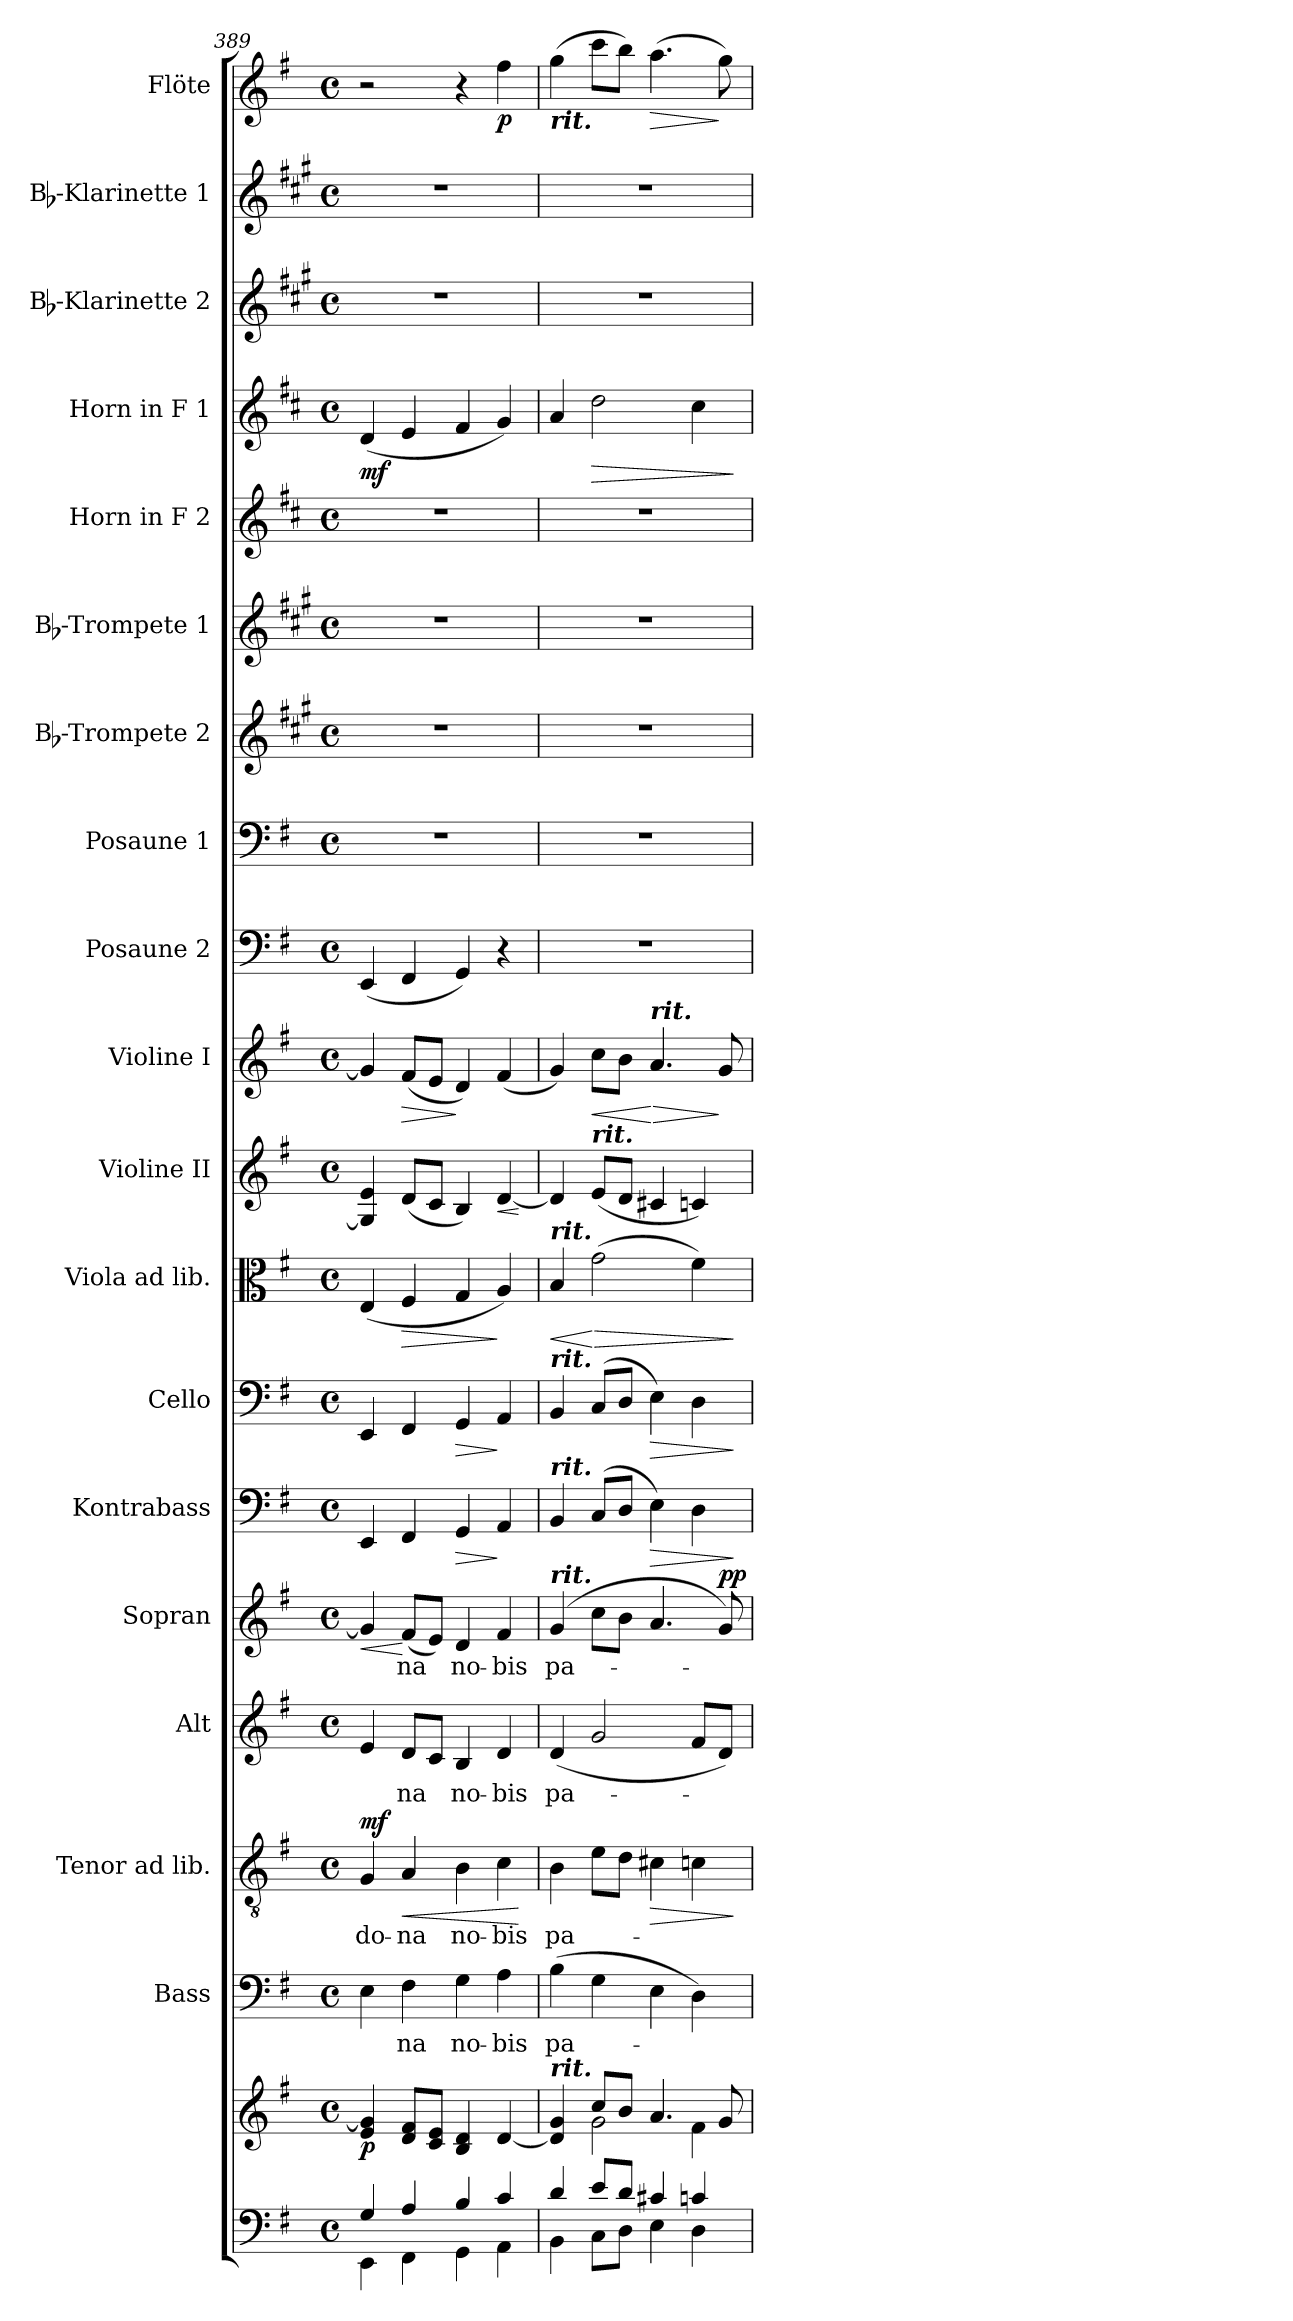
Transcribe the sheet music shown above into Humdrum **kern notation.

**kern	**kern	**dynam	**kern	**text	**kern	**text	**dynam	**kern	**text	**kern	**text	**dynam	**kern	**dynam	**kern	**dynam	**kern	**dynam	**kern	**dynam	**kern	**dynam	**kern	**kern	**kern	**kern	**kern	**kern	**dynam	**kern	**kern	**kern	**dynam
*part19	*part19	*part19	*part18	*part18	*part17	*part17	*part17	*part16	*part16	*part15	*part15	*part15	*part14	*part14	*part13	*part13	*part12	*part12	*part11	*part11	*part10	*part10	*part9	*part8	*part7	*part6	*part5	*part4	*part4	*part3	*part2	*part1	*part1
*staff20	*staff19	*staff19/20	*staff18	*staff18	*staff17	*staff17	*staff17	*staff16	*staff16	*staff15	*staff15	*staff15	*staff14	*staff14	*staff13	*staff13	*staff12	*staff12	*staff11	*staff11	*staff10	*staff10	*staff9	*staff8	*staff7	*staff6	*staff5	*staff4	*staff4	*staff3	*staff2	*staff1	*staff1
*	*	*	*I"Bass	*	*I"Tenor ad lib.	*	*	*I"Alt	*	*I"Sopran	*	*	*I"Kontrabass	*	*I"Cello	*	*I"Viola ad lib.	*	*I"Violine II	*	*I"Violine I	*	*I"Posaune 2	*I"Posaune 1	*I"Bb-Trompete 2	*I"Bb-Trompete 1	*I"Horn in F 2	*I"Horn in F 1	*	*I"Bb-Klarinette 2	*I"Bb-Klarinette 1	*I"Flöte	*
*	*	*	*I'B.	*	*I'T.	*	*	*I'A.	*	*I'S.	*	*	*I'Kb.	*	*	*	*I'Vla.	*	*I'Vl. II	*	*I'Vl. I	*	*I'Pos. 2	*I'Pos. 1	*I'Bb Trp. 2	*I'Bb Trp. 1	*	*	*	*I'Bb Kl. 2	*I'Bb Kl. 1	*I'Fl.	*
*clefF4	*clefG2	*	*clefF4	*	*clefGv2	*	*	*clefG2	*	*clefG2	*	*	*clefF4	*	*clefF4	*	*clefC3	*	*clefG2	*	*clefG2	*	*clefF4	*clefF4	*clefG2	*clefG2	*clefG2	*clefG2	*	*clefG2	*clefG2	*clefG2	*
*	*	*	*	*	*	*	*	*	*	*	*	*	*ITrd7c12	*	*	*	*	*	*	*	*	*	*	*	*ITrd1c2	*ITrd1c2	*ITrd4c7	*ITrd4c7	*	*ITrd1c2	*ITrd1c2	*	*
*k[f#]	*k[f#]	*	*k[f#]	*	*k[f#]	*	*	*k[f#]	*	*k[f#]	*	*	*k[f#]	*	*k[f#]	*	*k[f#]	*	*k[f#]	*	*k[f#]	*	*k[f#]	*k[f#]	*k[f#]	*k[f#]	*k[f#]	*k[f#]	*	*k[f#]	*k[f#]	*k[f#]	*
*G:	*G:	*	*G:	*	*G:	*	*	*G:	*	*G:	*	*	*G:	*	*G:	*	*G:	*	*G:	*	*G:	*	*G:	*G:	*G:	*G:	*G:	*G:	*	*G:	*G:	*G:	*
*M4/4	*M4/4	*	*M4/4	*	*M4/4	*	*	*M4/4	*	*M4/4	*	*	*M4/4	*	*M4/4	*	*M4/4	*	*M4/4	*	*M4/4	*	*M4/4	*M4/4	*M4/4	*M4/4	*M4/4	*M4/4	*	*M4/4	*M4/4	*M4/4	*
*met(c)	*met(c)	*	*met(c)	*	*met(c)	*	*	*met(c)	*	*met(c)	*	*	*met(c)	*	*met(c)	*	*met(c)	*	*met(c)	*	*met(c)	*	*met(c)	*met(c)	*met(c)	*met(c)	*met(c)	*met(c)	*	*met(c)	*met(c)	*met(c)	*
=389	=389	=389	=389	=389	=389	=389	=389	=389	=389	=389	=389	=389	=389	=389	=389	=389	=389	=389	=389	=389	=389	=389	=389	=389	=389	=389	=389	=389	=389	=389	=389	=389	=389
*^	*	*	*	*	*	*	*	*	*	*	*	*	*	*	*	*	*	*	*	*	*	*	*	*	*	*	*	*	*	*	*	*	*
!	!	!	!LO:DY:b	!	!	!	!LO:LY:b	!LO:DY:a	!	!	!	!	!LO:HP:b	!	!	!	!	!	!	!	!	!	!	!	!	!	!	!	!	!LO:DY:b	!	!	!	!
4G/	4EE\	4e/ 4g/]	p	4E\	.	4G/	do-	mf	4e/	.	4g/]	.	<	4EEE/	.	4EE/	.	(<4E/	.	4G/] 4e/	.	4g/]	.	(<4EE/	1r	1r	1r	1r	(<4G/	mf	1r	1r	2r	.
!	!	!	!	!	!LO:LY:b	!	!LO:LY:b	!LO:HP:b	!	!LO:LY:b	!	!LO:LY:b	!	!	!	!	!	!	!LO:HP:b	!	!	!	!LO:HP:b	!	!	!	!	!	!	!	!	!	!	!
4A/	4FF#\	8d/ 8f#/L	.	4F#\	-na	4A/	-na	<	8d/L	-na	(<8f#/L	-na	[	4FFF#/	.	4FF#/	.	4F#/	>	(<8d/L	.	(<8f#/L	>	4FF#/	.	.	.	.	4A/	.	.	.	.	.
.	.	8c/ 8e/J	.	.	.	.	.	.	8c/J	.	8e/J)	.	.	.	.	.	.	.	.	8c/J	.	8e/J	.	.	.	.	.	.	.	.	.	.	.	.
!	!	!	!	!	!LO:LY:b	!	!LO:LY:b	!	!	!LO:LY:b	!	!LO:LY:b	!	!	!LO:HP:b	!	!LO:HP:b	!	!	!	!	!	!	!	!	!	!	!	!	!	!	!	!	!
4B/	4GG\	4B/ 4d/	.	4G\	no-	4B\	no-	.	4B/	no-	4d/	no-	.	4GGG/	>	4GG/	>	4G/	.	4B/)	.	4d/)	]	4GG/)	.	.	.	.	4B/	.	.	.	4r	.
!	!	!	!	!	!LO:LY:b	!	!LO:LY:b	!	!	!LO:LY:b	!	!LO:LY:b	!	!	!	!	!	!	!	!	!LO:HP:b	!	!	!	!	!	!	!	!	!	!	!	!	!LO:DY:b
4c/	4AA\	[4d/	.	4A\	-bis	4c\	-bis	.	4d/	-bis	4f#/	-bis	.	4AAA/	]	4AA/	]	4A/)	]	[4d/	<	(<4f#/	.	4r	.	.	.	.	4c/)	.	.	.	4ff#\	p
*v	*v	*	*	*	*	*	*	*	*	*	*	*	*	*	*	*	*	*	*	*	*	*	*	*	*	*	*	*	*	*	*	*	*	*
.	.	.	.	.	.	.	[	.	.	.	.	.	.	.	.	.	.	.	.	[	.	.	.	.	.	.	.	.	.	.	.	.	.
=390	=390	=390	=390	=390	=390	=390	=390	=390	=390	=390	=390	=390	=390	=390	=390	=390	=390	=390	=390	=390	=390	=390	=390	=390	=390	=390	=390	=390	=390	=390	=390	=390	=390
*^	*^	*	*	*	*	*	*	*	*	*	*	*	*	*	*	*	*	*	*	*	*	*	*	*	*	*	*	*	*	*	*	*	*
!	!	!	!	!	!	!	!	!	!	!	!	!	!	!	!	!	!	!	!	!	!	!	!	!	!	!	!	!	!	!	!	!	!	!LO:TX:b:Bi:t=rit.	!
!	!	!	!	!	!	!	!	!	!	!	!	!	!	!	!	!	!	!	!LO:TX:a:Bi:t=rit.	!	!	!	!	!	!	!	!	!	!	!	!	!	!	!	!
!	!	!	!	!	!	!	!	!	!	!	!	!	!	!	!	!	!LO:TX:a:Bi:t=rit.	!	!	!	!	!	!	!	!	!	!	!	!	!	!	!	!	!	!
!	!	!	!	!	!	!	!	!	!	!	!	!	!	!	!LO:TX:a:Bi:t=rit.	!	!	!	!	!	!	!	!	!	!	!	!	!	!	!	!	!	!	!	!
!	!	!	!	!	!	!	!	!	!	!	!	!LO:TX:a:Bi:t=rit.	!	!	!	!	!	!	!	!	!	!	!	!	!	!	!	!	!	!	!	!	!	!	!
!	!	!LO:TX:a:Bi:t=rit.	!	!	!	!	!	!	!	!	!	!	!	!	!	!	!	!	!	!	!	!	!	!	!	!	!	!	!	!	!	!	!	!	!
!	!	!	!	!	!	!LO:LY:b	!	!LO:LY:b	!	!	!LO:LY:b	!	!LO:LY:b	!	!	!	!	!	!	!LO:HP:b	!	!	!	!	!	!	!	!	!	!	!	!	!	!	!
4d/	4BB\	4d/] 4g/	4ryy	.	(>4B\	pa-	4B\	pa-	.	(<4d/	pa-	(4g/	pa-	.	4BBB/	.	4BB/	.	4B/	<	4d/]	.	4g/)	.	1r	1r	1r	1r	1r	4d/	.	1r	1r	(>4gg\	.
!	!	!	!	!	!	!	!	!	!	!	!	!	!	!	!	!	!	!	!	!	!LO:TX:a:Bi:t=rit.	!	!	!	!	!	!	!	!	!	!	!	!	!	!
!	!	!	!	!	!	!	!	!	!	!	!	!	!	!	!	!	!	!	!	!LO:HP:n=1:b	!	!	!	!LO:HP:b	!	!	!	!	!	!	!LO:HP:b	!	!	!	!
8e/L	8C\L	8cc/L	2g\	.	4G\	.	8e\L	.	.	2g/	.	8cc\L	.	.	(>8CC/L	.	(>8C/L	.	(>2g\	[ >	(<8e/L	.	8cc\L	<	.	.	.	.	.	2g\	>	.	.	8ccc\L	.
8d/J	8D\J	8b/J	.	.	.	.	8d\J	.	.	.	.	8b\J	.	.	8DD/J	.	8D/J	.	.	.	8d/J	.	8b\J	.	.	.	.	.	.	.	.	.	.	8bb\J)	.
!	!	!	!	!	!	!	!	!	!	!	!	!	!	!	!	!	!	!	!	!	!	!	!LO:TX:a:Bi:t=rit.	!	!	!	!	!	!	!	!	!	!	!	!
!	!	!	!	!	!	!	!	!	!LO:HP:b	!	!	!	!	!	!	!LO:HP:b	!	!LO:HP:b	!	!	!	!	!	!LO:HP:n=1:b	!	!	!	!	!	!	!	!	!	!	!LO:HP:b
4c#X/	4E\	4.a/	.	.	4E\	.	4c#X\	.	>	.	.	4.a/	.	.	4EE\)	>	4E\)	>	.	.	4c#X/	.	4.a/	[ >	.	.	.	.	.	.	.	.	.	(>4.aa\	>
4cn/	4D\	.	4f#\	.	4D\)	.	4cn\	.	.	8f#/L	.	.	.	.	4DD\	.	4D\	.	4f#\)	.	4cn/)	.	.	.	.	.	.	.	.	4f#\	.	.	.	.	.
!	!	!	!	!	!	!	!	!	!	!	!	!	!	!LO:DY:a	!	!	!	!	!	!	!	!	!	!	!	!	!	!	!	!	!	!	!	!	!
.	.	8g/	.	.	.	.	.	.	.	8d/J)	.	8g/)	.	pp	.	.	.	.	.	.	.	.	8g/	]	.	.	.	.	.	.	.	.	.	8gg\)	]
*v	*v	*	*	*	*	*	*	*	*	*	*	*	*	*	*	*	*	*	*	*	*	*	*	*	*	*	*	*	*	*	*	*	*	*	*
*	*v	*v	*	*	*	*	*	*	*	*	*	*	*	*	*	*	*	*	*	*	*	*	*	*	*	*	*	*	*	*	*	*	*	*
.	.	.	.	.	.	.	]	.	.	.	.	.	.	]	.	]	.	]	.	.	.	.	.	.	.	.	.	.	]	.	.	.	.
=	=	=	=	=	=	=	=	=	=	=	=	=	=	=	=	=	=	=	=	=	=	=	=	=	=	=	=	=	=	=	=	=	=
*-	*-	*-	*-	*-	*-	*-	*-	*-	*-	*-	*-	*-	*-	*-	*-	*-	*-	*-	*-	*-	*-	*-	*-	*-	*-	*-	*-	*-	*-	*-	*-	*-	*-
